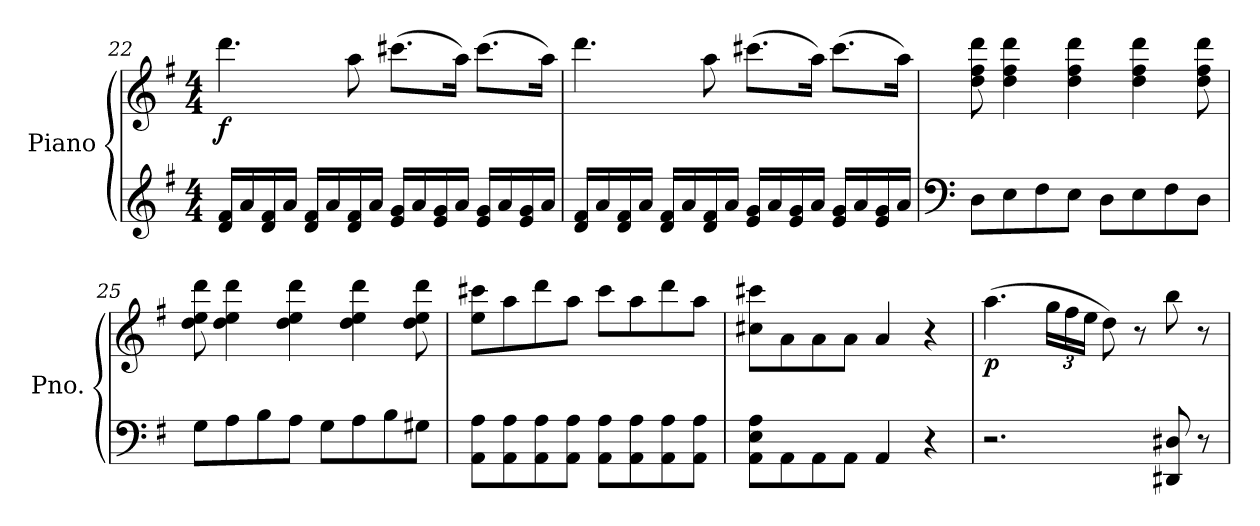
**kern	**kern	**dynam
*part1	*part1	*part1
*staff2	*staff1	*staff1/2
*I"Piano	*	*
*I'Pno.	*	*
*clefG2	*clefG2	*
*k[f#]	*k[f#]	*
*M4/4	*M4/4	*
=22	=22	=22
!	!	!LO:DY:b
16d/ 16f#/LL	4.ddd\	f
16a/	.	.
16d/ 16f#/	.	.
16a/JJ	.	.
16d/ 16f#/LL	.	.
16a/	.	.
16d/ 16f#/	8aa\	.
16a/JJ	.	.
16e/ 16g/LL	(8.ccc#X\L	.
16a/	.	.
16e/ 16g/	.	.
16a/JJ	16aa\Jk)	.
16e/ 16g/LL	(8.ccc#\L	.
16a/	.	.
16e/ 16g/	.	.
16a/JJ	16aa\Jk)	.
=23	=23	=23
16d/ 16f#/LL	4.ddd\	.
16a/	.	.
16d/ 16f#/	.	.
16a/JJ	.	.
16d/ 16f#/LL	.	.
16a/	.	.
16d/ 16f#/	8aa\	.
16a/JJ	.	.
16e/ 16g/LL	(8.ccc#X\L	.
16a/	.	.
16e/ 16g/	.	.
16a/JJ	16aa\Jk)	.
16e/ 16g/LL	(8.ccc#\L	.
16a/	.	.
16e/ 16g/	.	.
16a/JJ	16aa\Jk)	.
=24	=24	=24
*clefF4	*	*
8D\L	8dd\ 8ff#\ 8ddd\	.
8E\	4dd\ 4ff#\ 4ddd\	.
8F#\	.	.
8E\J	4dd\ 4ff#\ 4ddd\	.
8D\L	.	.
8E\	4dd\ 4ff#\ 4ddd\	.
8F#\	.	.
8D\J	8dd\ 8ff#\ 8ddd\	.
=25	=25	=25
8G\L	8dd\ 8ee\ 8ddd\	.
8A\	4dd\ 4ee\ 4ddd\	.
8B\	.	.
8A\J	4dd\ 4ee\ 4ddd\	.
8G\L	.	.
8A\	4dd\ 4ee\ 4ddd\	.
8B\	.	.
8G#X\J	8dd\ 8ee\ 8ddd\	.
=26	=26	=26
8AA\ 8A\L	8ee\ 8ccc#X\L	.
8AA\ 8A\	8aa\	.
8AA\ 8A\	8ddd\	.
8AA\ 8A\J	8aa\J	.
8AA\ 8A\L	8ccc#\L	.
8AA\ 8A\	8aa\	.
8AA\ 8A\	8ddd\	.
8AA\ 8A\J	8aa\J	.
=27	=27	=27
8AA\ 8E\ 8A\L	8cc#X\ 8ccc#X\L	.
8AA\	8a\	.
8AA\	8a\	.
8AA\J	8a\J	.
4AA/	4a/	.
4r	4r	.
=28	=28	=28
!	!	!LO:DY:b
2.r	(4.aa\	p
*	*Xbrackettup	*
.	24gg\LL	.
.	24ff#\	.
.	24ee\JJ	.
.	8dd\)	.
.	8r	.
8DD#X/ 8D#X/	8bb\	.
8r	8r	.
=	=	=
*-	*-	*-
